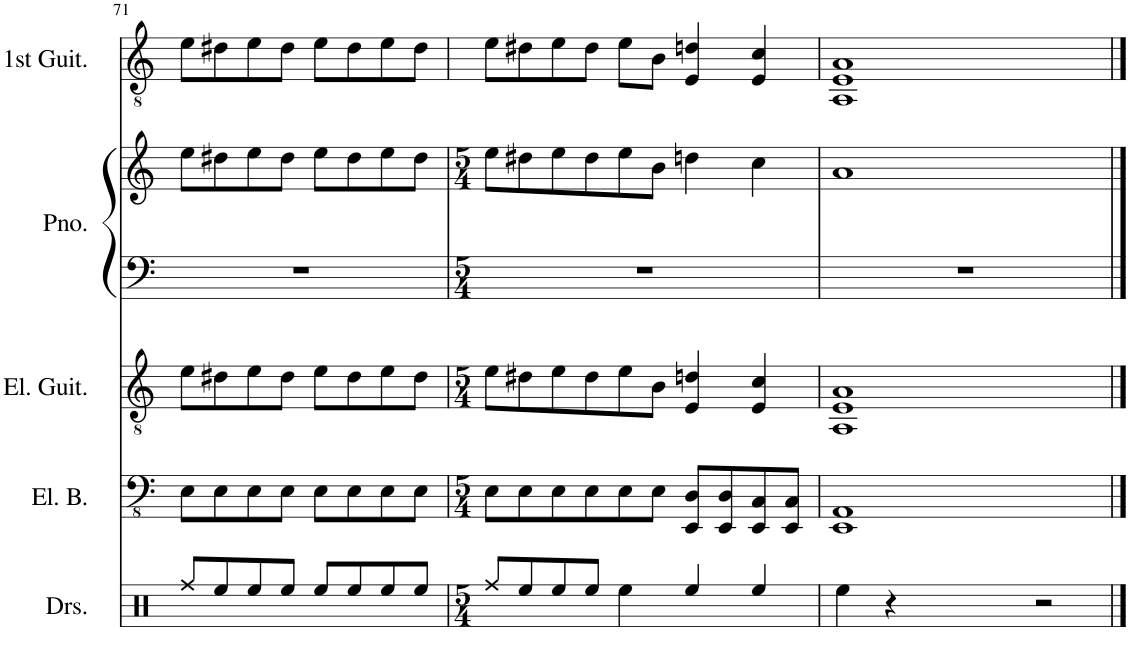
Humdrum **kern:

**kern	**kern	**kern	**kern	**kern	**kern
*part5	*part4	*part3	*part2	*part2	*part1
*staff6	*staff5	*staff4	*staff3	*staff2	*staff1
*I"Drumset	*I"Electric Bass	*I"Electric Guitar	*I"Piano	*	*I"First Guitar
*I'Drs.	*I'El. B.	*I'El. Guit.	*I'Pno.	*	*
!!LO:PB:g=z
*clefX	*clefFv4	*clefGv2	*clefF4	*clefG2	*clefGv2
*k[]	*k[]	*k[]	*k[]	*k[]	*k[]
*M4/4	*M4/4	*M4/4	*M4/4	*M4/4	*M4/4
=71	=71	=71	=71	=71	=71
8Rff/L	8EE\L	8e\L	1r	8ee\L	8e\L
8Ree/	8EE\	8d#X\	.	8dd#X\	8d#X\
8Ree/	8EE\	8e\	.	8ee\	8e\
8Ree/J	8EE\J	8d#\J	.	8dd#\J	8d#\J
8Ree/L	8EE\L	8e\L	.	8ee\L	8e\L
8Ree/	8EE\	8d#\	.	8dd#\	8d#\
8Ree/	8EE\	8e\	.	8ee\	8e\
8Ree/J	8EE\J	8d#\J	.	8dd#\J	8d#\J
=72	=72	=72	=72	=72	=72
*M5/4	*M5/4	*M5/4	*M5/4	*M5/4	*
8Rff/L	8EE\L	8e\L	4%5r	8ee\L	8e\L
8Ree/	8EE\	8d#X\	.	8dd#X\	8d#X\
8Ree/	8EE\	8e\	.	8ee\	8e\
8Ree/J	8EE\	8d#\	.	8dd#\	8d#\J
4Ree\	8EE\	8e\	.	8ee\	8e\L
.	8EE\J	8B\J	.	8b\J	8B\J
4Ree/	8EEE/ 8DD/L	4E/ 4dn/	.	4ddn\	4E/ 4dn/
.	8EEE/ 8DD/	.	.	.	.
4Ree/	8EEE/ 8CC/	4E/ 4c/	.	4cc\	4E/ 4c/
.	8EEE/ 8CC/J	.	.	.	.
=73	=73	=73	=73	=73	=73
4Ree\	1EEE 1AAA	1AA 1E 1A	4%5r	1a	1AA 1E 1A
4r	.	.	.	.	.
2r	.	.	.	.	.
4ryy	4ryy	4ryy	.	4ryy	4ryy
==	==	==	==	==	==
*-	*-	*-	*-	*-	*-
